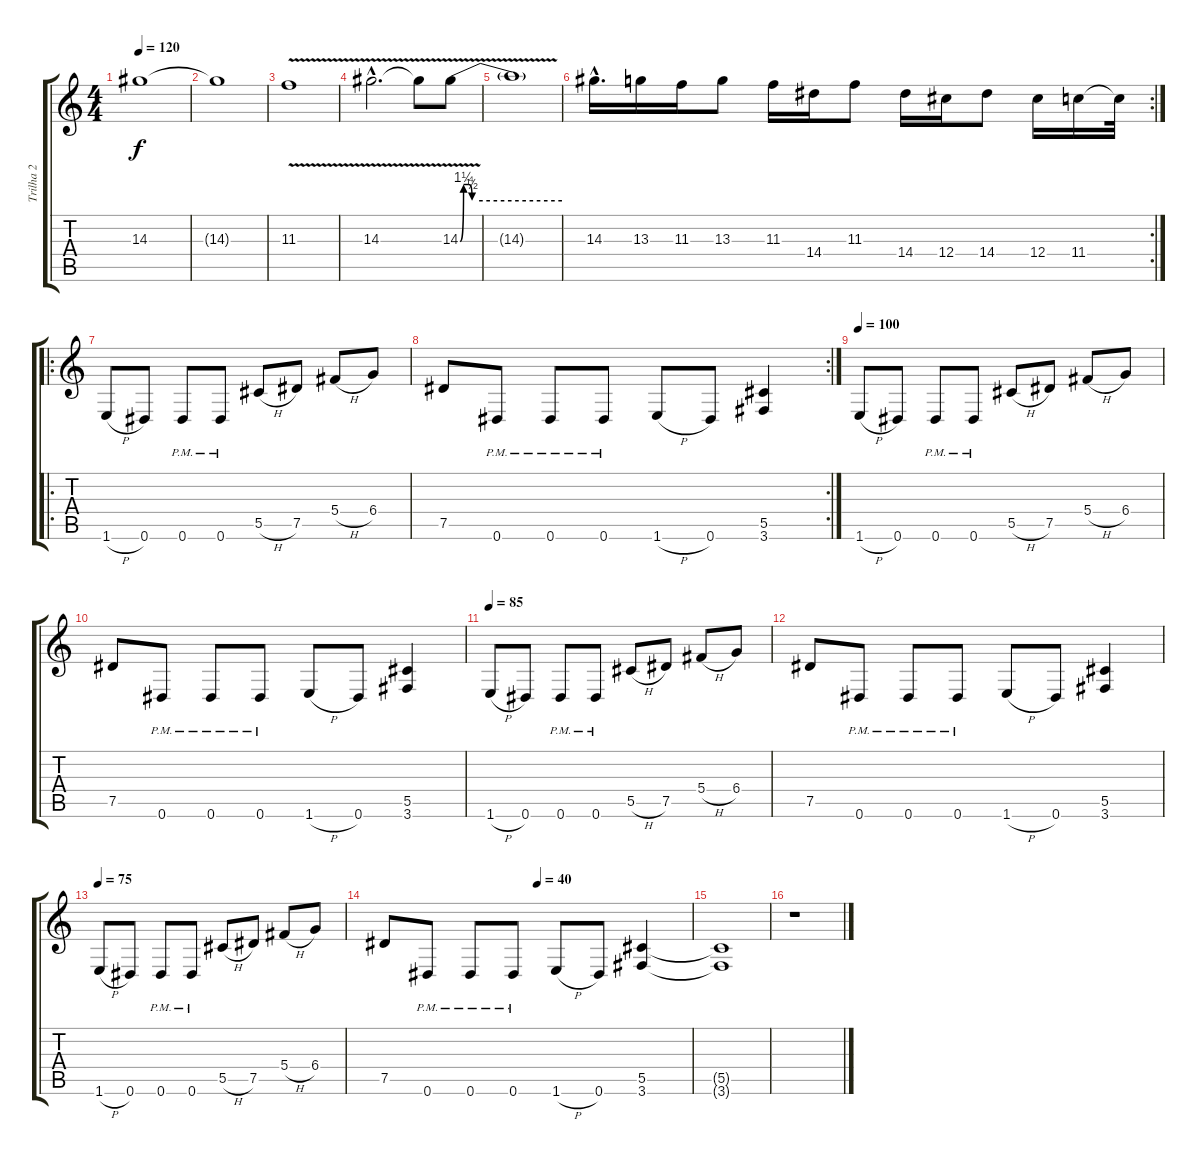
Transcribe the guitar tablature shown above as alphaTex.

\track ("Trilha 2" "Trilha 2") {instrument distortionguitar}
\staff {score tabs}
\tuning (Eb4 Bb3 Gb3 Db3 Ab2 Eb2) {hide}
\ts (4 4)
\tempo 120
\clef g2
\ks c
14.3{t}.1{dy f} |
14.3{t}.1 |
11.3{v}.1 |
14.3{v hac}.2{d} 14.3{t}.8 14.3{be (custom 0 0 2 5 5 5 7 2 60 2) v}.8 |
14.3{t}.1 |
\rc 2
14.3{hac}.16{d} 13.3.16 11.3.16 13.3.8 11.3.16 14.4.16 11.3.8 14.4.16 12.4.16 14.4.8 12.4.16 11.4.16 11.4{t}.32 |
\ro
1.6{h}.8 0.6.8 0.6{pm}.8 0.6{pm}.8 5.5{h}.8 7.5.8 5.4{h}.8 6.4.8 |
\rc 2
7.5.8 0.6{pm}.8 0.6{pm}.8 0.6{pm}.8 1.6{h}.8 0.6.8 (5.5 3.6).4 |
\tempo 100
1.6{h}.8 0.6.8 0.6{pm}.8 0.6{pm}.8 5.5{h}.8 7.5.8 5.4{h}.8 6.4.8 |
7.5.8 0.6{pm}.8 0.6{pm}.8 0.6{pm}.8 1.6{h}.8 0.6.8 (5.5 3.6).4 |
\tempo 85
1.6{h}.8 0.6.8 0.6{pm}.8 0.6{pm}.8 5.5{h}.8 7.5.8 5.4{h}.8 6.4.8 |
7.5.8 0.6{pm}.8 0.6{pm}.8 0.6{pm}.8 1.6{h}.8 0.6.8 (5.5 3.6).4 |
\tempo 75
1.6{h}.8 0.6.8 0.6{pm}.8 0.6{pm}.8 5.5{h}.8 7.5.8 5.4{h}.8 6.4.8 |
\tempo (40 0.5)
7.5.8 0.6{pm}.8 0.6{pm}.8 0.6{pm}.8 1.6{h}.8 0.6.8 (5.5 3.6).4 |
(5.5{t} 3.6{t}).1 |
r.1
